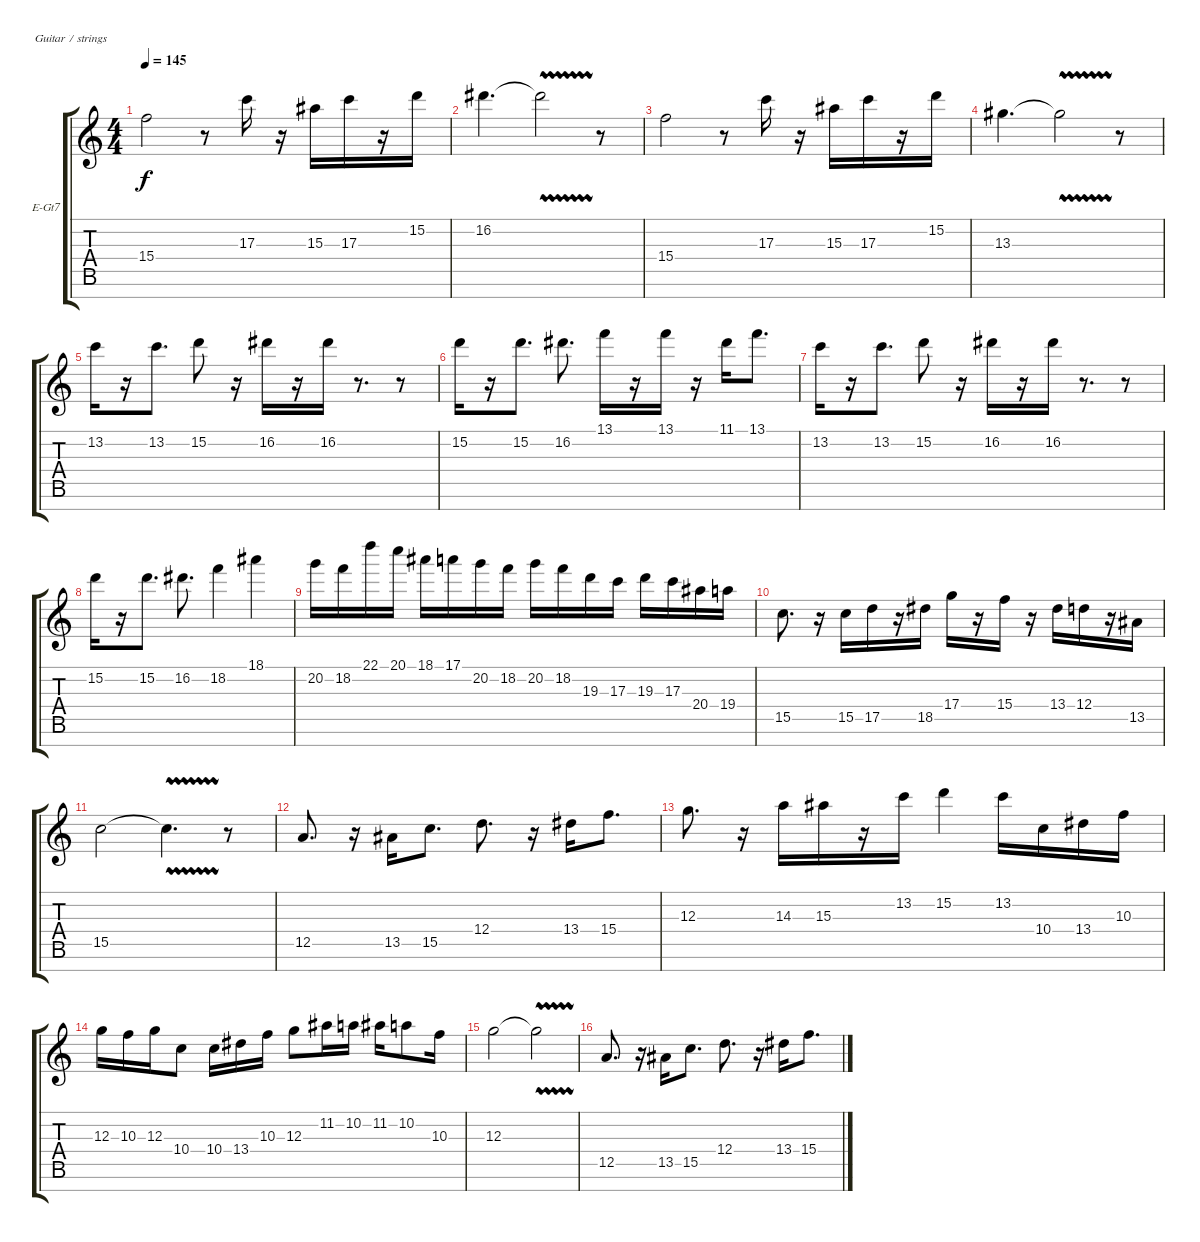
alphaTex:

\defaultSystemsLayout 4
\bracketExtendMode groupsimilarinstruments
\firstSystemTrackNameOrientation horizontal
\otherSystemsTrackNameOrientation horizontal
\track ("Electric Guitar" "E-Gt7") {instrument overdrivenguitar}
\staff {score tabs}
\tuning (E4 B3 G3 D3 A2 E2 B1)
\ts (4 4)
\tempo 145
\clef g2
\ks c
15.4.2{dy f} r.8 17.3.16 r.16 15.3.16 17.3.16 r.16 15.2.16 |
16.2.4{d} 16.2{vw t}.2 r.8 |
15.4.2 r.8 17.3.16 r.16 15.3.16 17.3.16 r.16 15.2.16 |
13.3.4{d} 13.3{vw t}.2 r.8 |
13.2.16 r.16 13.2.8{d} 15.2.8 r.16 16.2.16 r.16 16.2.16 r.8{d} r.8 |
15.2.16 r.16 15.2.8{d} 16.2.8{d} 13.1.16 r.16 13.1.16 r.16 11.1.16 13.1.8{d} |
13.2.16 r.16 13.2.8{d} 15.2.8 r.16 16.2.16 r.16 16.2.16 r.8{d} r.8 |
15.2.16 r.16 15.2.8{d} 16.2.8{d} 18.2.4 18.1.4 |
20.2.16 18.2.16 22.1.16 20.1.16 18.1.16 17.1.16 20.2.16 18.2.16 20.2.16 18.2.16 19.3.16 17.3.16 19.3.16 17.3.16 20.4.16 19.4.16 |
15.5.8{d} r.16 15.5.16 17.5.16 r.16 18.5.16 17.4.16 r.16 15.4.16 r.16 13.4.16 12.4.16 r.16 13.5.16 |
15.5.2 15.5{vw t}.4{d} r.8 |
12.5.8{d} r.16 13.5.16 15.5.8{d} 12.4.8{d} r.16 13.4.16 15.4.8{d} |
12.3.8{d} r.16 14.3.16 15.3.16 r.16 13.2.16 15.2.4 13.2.16 10.4.16 13.4.16 10.3.16 |
12.3.16 10.3.16 12.3.16 10.4.8 10.4.16 13.4.16 10.3.16 12.3.8 11.2.16 10.2.16 11.2.16 10.2.8 10.3.16 |
12.3.2 12.3{vw t}.2 |
12.5.8{d} r.16 13.5.16 15.5.8{d} 12.4.8{d} r.16 13.4.16 15.4.8{d}
